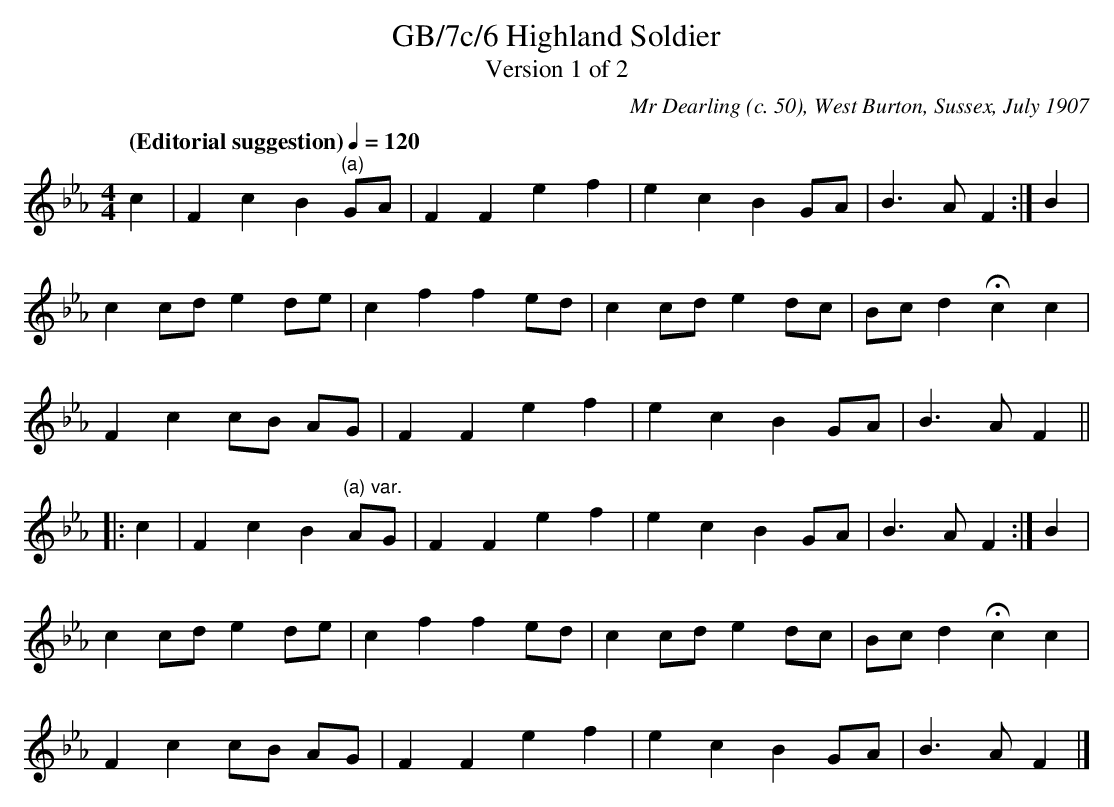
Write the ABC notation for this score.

X:1
T:GB/7c/6 Highland Soldier
T:Version 1 of 2
C:Mr Dearling (c. 50), West Burton, Sussex, July 1907
L:1/4
M:4/4
Q:"(Editorial suggestion)" 1/4=120
K:Fdor
c | F c B "^(a)"G/A/ | F F e f | e c B G/A/ | B3/2 A/ F :| B |
c c/d/ e d/e/ | c f f e/d/ | c c/d/ e d/c/ | B/c/ d Hc c |
F c c/B/ A/G/ | F F e f | e c B G/A/ | B3/2 A/ F ||
|:c | F c B "^(a) var."A/G/ | F F e f | e c B G/A/ | B3/2 A/ F :|B |
c c/d/ e d/e/ | c f f e/d/ | c c/d/ e d/c/ | B/c/ d Hc c |
F c c/B/ A/G/ | F F e f | e c B G/A/ | B3/2 A/ F |]
